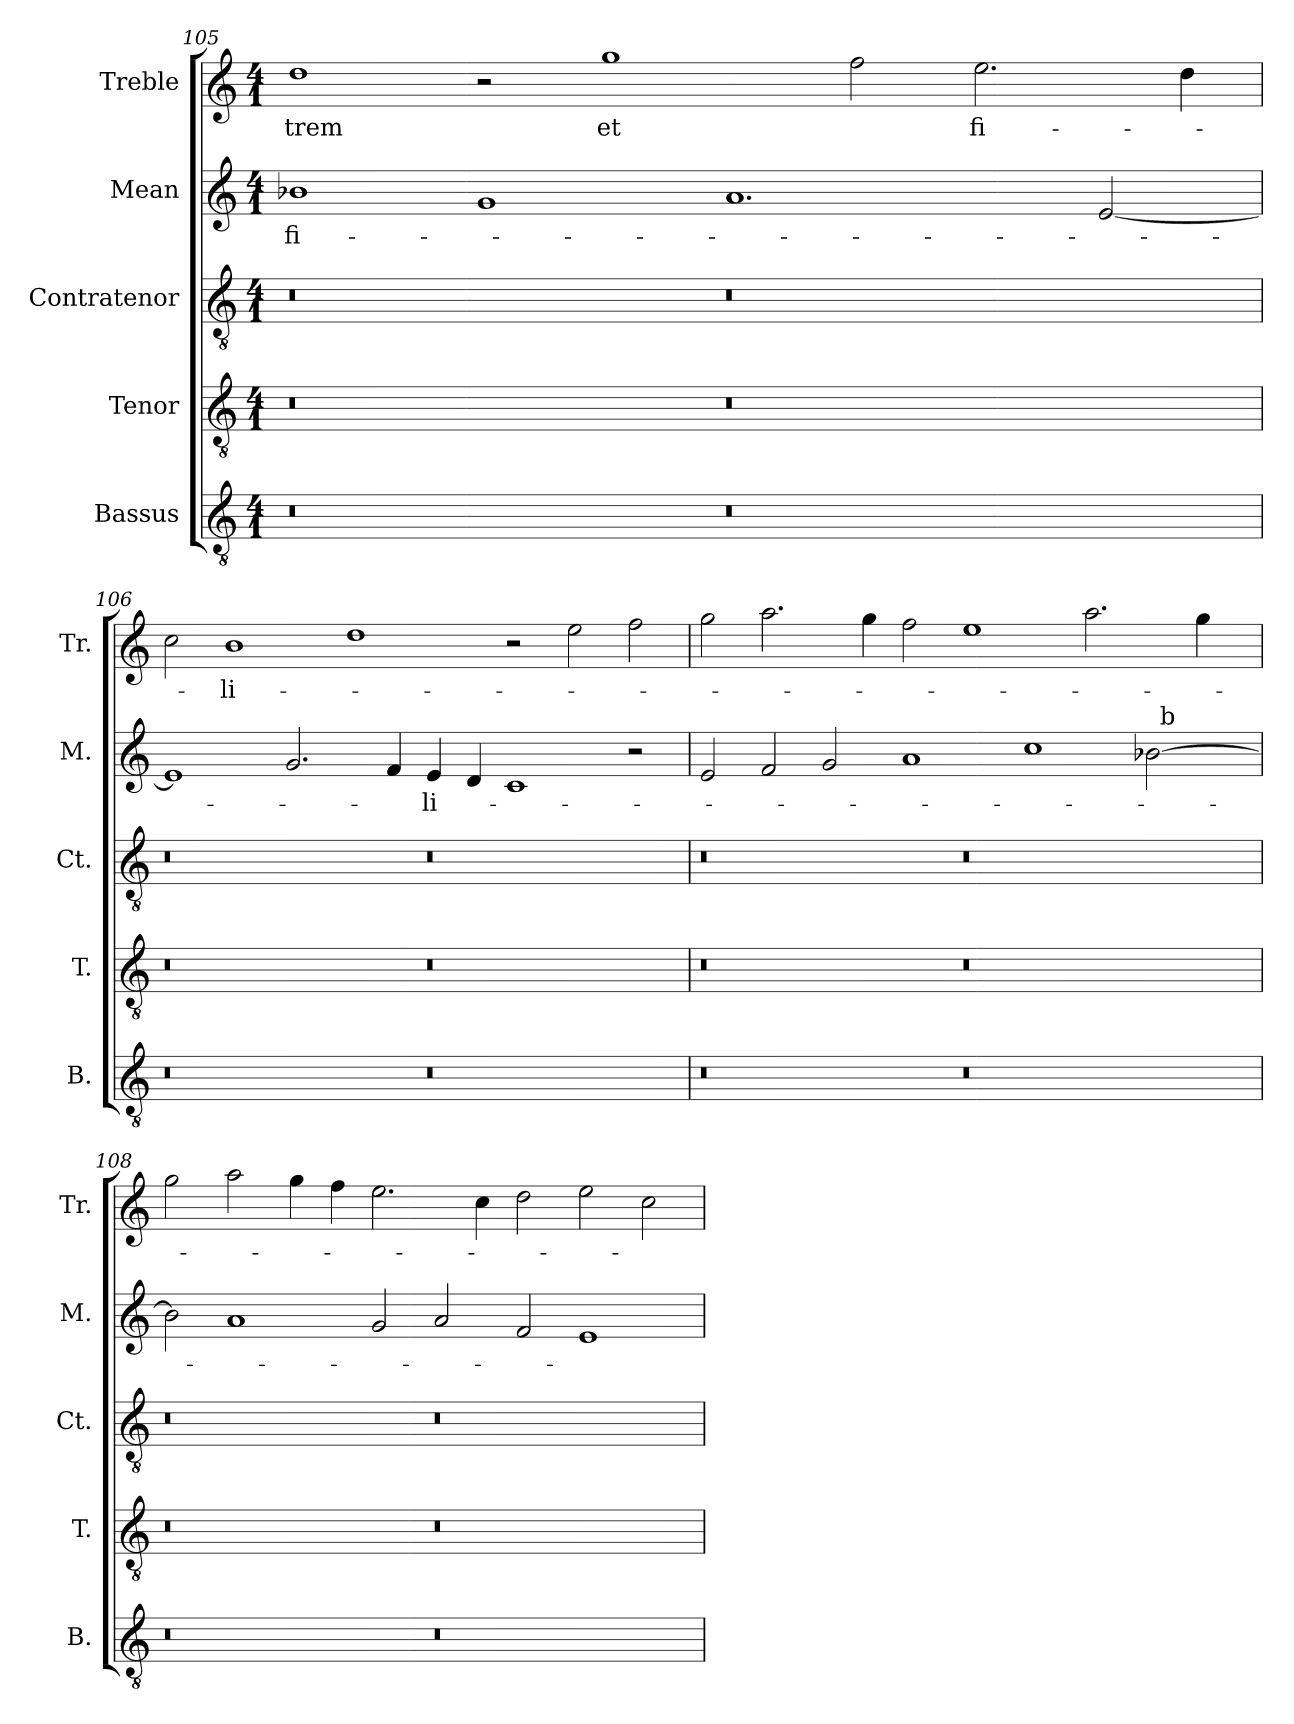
**kern	**kern	**kern	**kern	**text	**kern	**text
*part5	*part4	*part3	*part2	*part2	*part1	*part1
*staff5	*staff4	*staff3	*staff2	*staff2	*staff1	*staff1
*I"Bassus	*I"Tenor	*I"Contratenor	*I"Mean	*	*I"Treble	*
*I'B.	*I'T.	*I'Ct.	*I'M.	*	*I'Tr.	*
*clefGv2	*clefGv2	*clefGv2	*clefG2	*	*clefG2	*
*ITrd7c12	*ITrd7c12	*ITrd7c12	*	*	*	*
*k[]	*k[]	*k[]	*k[]	*	*k[]	*
*	*	*C:	*C:	*	*C:	*
*M4/1	*M4/1	*M4/1	*M4/1	*	*M4/1	*
=105	=105	=105	=105	=105	=105	=105
!	!	!	!	!LO:LY:b:color=#000000	!	!
!	!	!	!	!	!	!LO:LY:b:color=#000000
0r	0r	0r	1b-Xi	fi-	1ddi	-trem
.	.	.	1gi	.	2r	.
!	!	!	!	!	!	!LO:LY:b:color=#000000
.	.	.	.	.	1ggi	et
0r	0r	0r	1.ai	.	.	.
.	.	.	.	.	2ffi\	.
!	!	!	!	!	!	!LO:LY:b:color=#000000
.	.	.	.	.	2.eei\	fi-
.	.	.	[<2ei/	.	.	.
.	.	.	.	.	4ddi\	.
!!LO:PB:g=z
=106`	=106`	=106`	=106`	=106`	=106`	=106`
0r	0r	0r	1ei]	.	2cci\	.
!	!	!	!	!	!	!LO:LY:b:color=#000000
.	.	.	.	.	1bi	-li-
.	.	.	2.gi/	.	.	.
.	.	.	.	.	1ddi	.
.	.	.	4fi/	.	.	.
!	!	!	!	!LO:LY:b:color=#000000	!	!
0r	0r	0r	4ei/	-li-	.	.
.	.	.	4di/	.	.	.
.	.	.	1ci	.	2r	.
.	.	.	.	.	2eei\	.
.	.	.	2r	.	2ffi\	.
=107`	=107`	=107`	=107`	=107`	=107`	=107`
*	*	*	*^	*	*	*
0r	0r	0r	2ei/	1ryy	.	2ggi\	.
.	.	.	2fi/	.	.	2.aai\	.
.	.	.	2gi/	1ryy	.	.	.
.	.	.	.	.	.	4ggi\	.
.	.	.	1ai	.	.	2ffi\	.
0r	0r	0r	.	1ryy	.	1eei	.
.	.	.	1cci	.	.	.	.
.	.	.	.	2ryy	.	2.aai\	.
.	.	.	[>2b-i\	32ryy	.	.	.
.	.	.	.	256ryy	.	.	.
!	!	!	!	!LO:TX:a:t=b	!	!	!
.	.	.	.	4ryy	.	.	.
.	.	.	.	.	.	4ggi\	.
.	.	.	.	8ryy	.	.	.
.	.	.	.	16ryy	.	.	.
.	.	.	.	64..ryy	.	.	.
*	*	*	*v	*v	*	*	*
!!LO:LB:g=z
=108`	=108`	=108`	=108`	=108`	=108`	=108`
0r	0r	0r	2b-i\]	.	2ggi\	.
.	.	.	1ai	.	2aai\	.
.	.	.	.	.	4ggi\	.
.	.	.	.	.	4ffi\	.
.	.	.	2gi/	.	2.eei\	.
0r	0r	0r	2ai/	.	.	.
.	.	.	.	.	4cci\	.
.	.	.	2fi/	.	2ddi\	.
.	.	.	1ei	.	2eei\	.
.	.	.	.	.	2cci\	.
=`	=`	=`	=`	=`	=`	=`
*-	*-	*-	*-	*-	*-	*-
